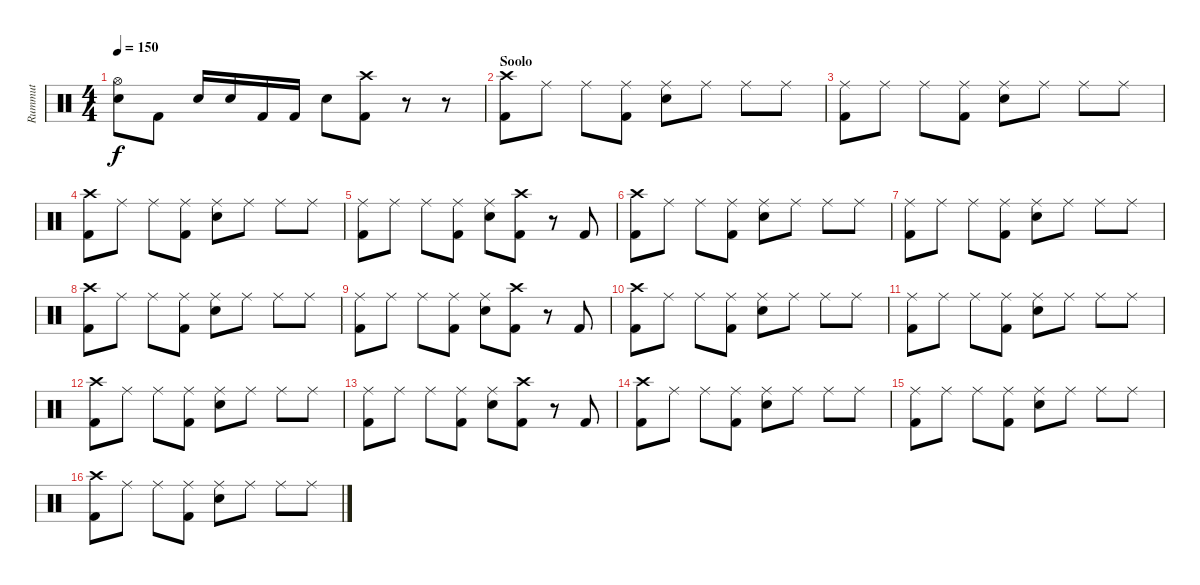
\track ("Rummut" "Rummut") {instrument percussion}
\staff {score}
\articulation defaults
\ts (4 4)
\tempo 150
\clef neutral
\ks c
("Hi-Hat (open)" "Electric Snare (hit)").8{dy f} "Kick (hit) 2".8 "Electric Snare (hit)".16 "Electric Snare (hit)".16 "Kick (hit) 2".16 "Kick (hit) 2".16 "Electric Snare (hit)".8 ("Crash high (hit)" "Kick (hit) 2").8 r.8 r.8 |
\section ("" "Soolo")
("Crash high (hit)" "Kick (hit) 2").8 "Ride (middle)".8 "Ride (middle)".8 ("Ride (middle)" "Kick (hit) 2").8 ("Ride (middle)" "Electric Snare (hit)").8 "Ride (middle)".8 "Ride (middle)".8 "Ride (middle)".8 |
("Ride (middle)" "Kick (hit) 2").8 "Ride (middle)".8 "Ride (middle)".8 ("Ride (middle)" "Kick (hit) 2").8 ("Ride (middle)" "Electric Snare (hit)").8 "Ride (middle)".8 "Ride (middle)".8 "Ride (middle)".8 |
("Crash high (hit)" "Kick (hit) 2").8 "Ride (middle)".8 "Ride (middle)".8 ("Ride (middle)" "Kick (hit) 2").8 ("Ride (middle)" "Electric Snare (hit)").8 "Ride (middle)".8 "Ride (middle)".8 "Ride (middle)".8 |
("Ride (middle)" "Kick (hit) 2").8 "Ride (middle)".8 "Ride (middle)".8 ("Ride (middle)" "Kick (hit) 2").8 ("Ride (middle)" "Electric Snare (hit)").8 ("Crash high (hit)" "Kick (hit) 2").8 r.8 "Kick (hit) 2".8 |
("Crash high (hit)" "Kick (hit) 2").8 "Ride (middle)".8 "Ride (middle)".8 ("Ride (middle)" "Kick (hit) 2").8 ("Ride (middle)" "Electric Snare (hit)").8 "Ride (middle)".8 "Ride (middle)".8 "Ride (middle)".8 |
("Ride (middle)" "Kick (hit) 2").8 "Ride (middle)".8 "Ride (middle)".8 ("Ride (middle)" "Kick (hit) 2").8 ("Ride (middle)" "Electric Snare (hit)").8 "Ride (middle)".8 "Ride (middle)".8 "Ride (middle)".8 |
("Crash high (hit)" "Kick (hit) 2").8 "Ride (middle)".8 "Ride (middle)".8 ("Ride (middle)" "Kick (hit) 2").8 ("Ride (middle)" "Electric Snare (hit)").8 "Ride (middle)".8 "Ride (middle)".8 "Ride (middle)".8 |
("Ride (middle)" "Kick (hit) 2").8 "Ride (middle)".8 "Ride (middle)".8 ("Ride (middle)" "Kick (hit) 2").8 ("Ride (middle)" "Electric Snare (hit)").8 ("Crash high (hit)" "Kick (hit) 2").8 r.8 "Kick (hit) 2".8 |
("Crash high (hit)" "Kick (hit) 2").8 "Ride (middle)".8 "Ride (middle)".8 ("Ride (middle)" "Kick (hit) 2").8 ("Ride (middle)" "Electric Snare (hit)").8 "Ride (middle)".8 "Ride (middle)".8 "Ride (middle)".8 |
("Ride (middle)" "Kick (hit) 2").8 "Ride (middle)".8 "Ride (middle)".8 ("Ride (middle)" "Kick (hit) 2").8 ("Ride (middle)" "Electric Snare (hit)").8 "Ride (middle)".8 "Ride (middle)".8 "Ride (middle)".8 |
("Crash high (hit)" "Kick (hit) 2").8 "Ride (middle)".8 "Ride (middle)".8 ("Ride (middle)" "Kick (hit) 2").8 ("Ride (middle)" "Electric Snare (hit)").8 "Ride (middle)".8 "Ride (middle)".8 "Ride (middle)".8 |
("Ride (middle)" "Kick (hit) 2").8 "Ride (middle)".8 "Ride (middle)".8 ("Ride (middle)" "Kick (hit) 2").8 ("Ride (middle)" "Electric Snare (hit)").8 ("Crash high (hit)" "Kick (hit) 2").8 r.8 "Kick (hit) 2".8 |
("Crash high (hit)" "Kick (hit) 2").8 "Ride (middle)".8 "Ride (middle)".8 ("Ride (middle)" "Kick (hit) 2").8 ("Ride (middle)" "Electric Snare (hit)").8 "Ride (middle)".8 "Ride (middle)".8 "Ride (middle)".8 |
("Ride (middle)" "Kick (hit) 2").8 "Ride (middle)".8 "Ride (middle)".8 ("Ride (middle)" "Kick (hit) 2").8 ("Ride (middle)" "Electric Snare (hit)").8 "Ride (middle)".8 "Ride (middle)".8 "Ride (middle)".8 |
("Crash high (hit)" "Kick (hit) 2").8 "Ride (middle)".8 "Ride (middle)".8 ("Ride (middle)" "Kick (hit) 2").8 ("Ride (middle)" "Electric Snare (hit)").8 "Ride (middle)".8 "Ride (middle)".8 "Ride (middle)".8
